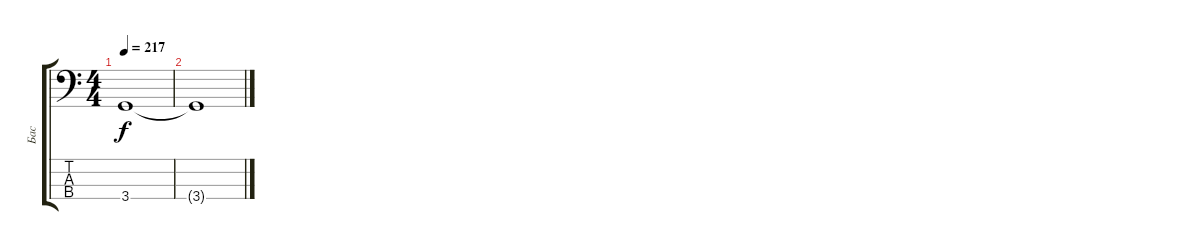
\track ("Бас" "Бас") {instrument electricbassfinger}
\staff {score tabs}
\tuning (G2 D2 A1 E1) {hide}
\ts (4 4)
\tempo 217
\clef f4
\ks c
3.4.1{dy f} |
3.4{t}.1
